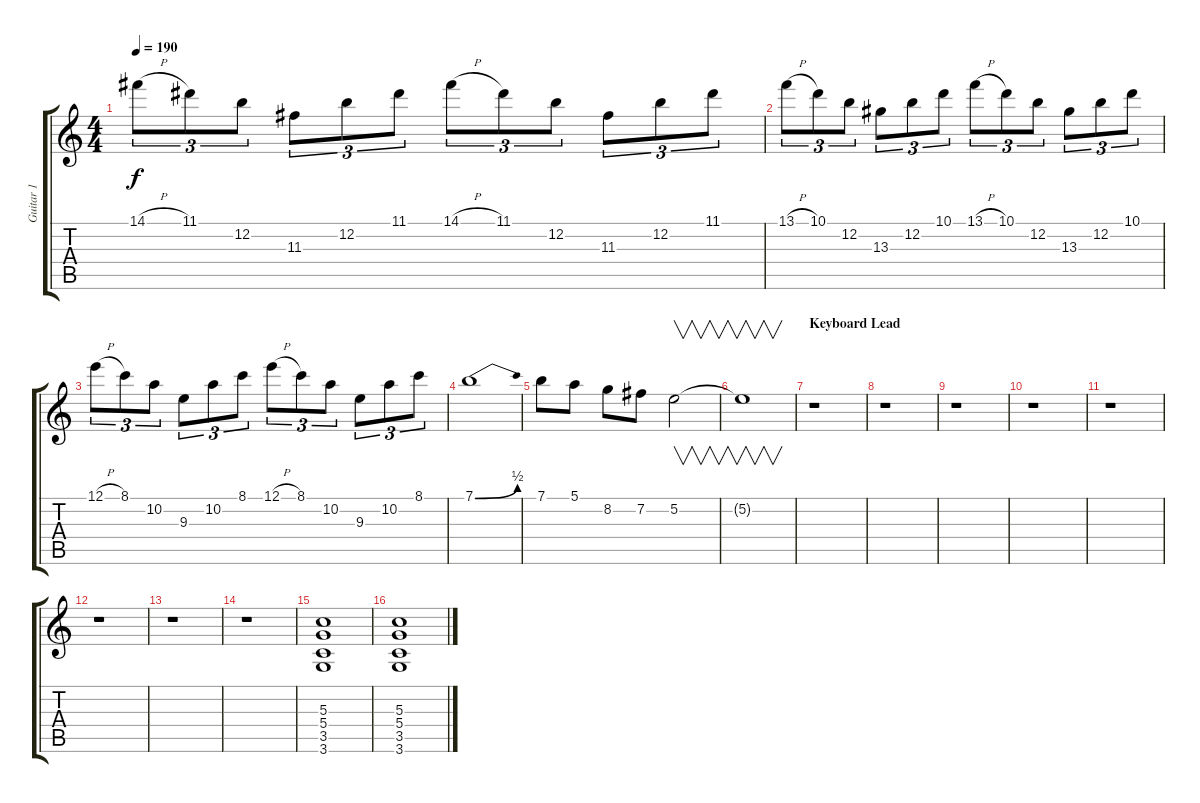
\track ("Guitar 1" "Guitar 1") {instrument distortionguitar}
\staff {score tabs}
\tuning (E4 B3 G3 D3 A2 E2) {hide}
\ts (4 4)
\tempo 190
\clef g2
\ks c
14.1{h}.8{tu (3 2) dy f} 11.1.8{tu (3 2)} 12.2.8{tu (3 2)} 11.3.8{tu (3 2)} 12.2.8{tu (3 2)} 11.1.8{tu (3 2)} 14.1{h}.8{tu (3 2)} 11.1.8{tu (3 2)} 12.2.8{tu (3 2)} 11.3.8{tu (3 2)} 12.2.8{tu (3 2)} 11.1.8{tu (3 2)} |
13.1{h}.8{tu (3 2)} 10.1.8{tu (3 2)} 12.2.8{tu (3 2)} 13.3.8{tu (3 2)} 12.2.8{tu (3 2)} 10.1.8{tu (3 2)} 13.1{h}.8{tu (3 2)} 10.1.8{tu (3 2)} 12.2.8{tu (3 2)} 13.3.8{tu (3 2)} 12.2.8{tu (3 2)} 10.1.8{tu (3 2)} |
12.1{h}.8{tu (3 2)} 8.1.8{tu (3 2)} 10.2.8{tu (3 2)} 9.3.8{tu (3 2)} 10.2.8{tu (3 2)} 8.1.8{tu (3 2)} 12.1{h}.8{tu (3 2)} 8.1.8{tu (3 2)} 10.2.8{tu (3 2)} 9.3.8{tu (3 2)} 10.2.8{tu (3 2)} 8.1.8{tu (3 2)} |
7.1{be (bend 0 0 60 2)}.1 |
7.1.8 5.1.8 8.2.8 7.2.8 5.2.2{v} |
5.2{t}.1{v} |
\section ("" "Keyboard Lead")
r.1 |
r.1 |
r.1 |
r.1 |
r.1 |
r.1 |
r.1 |
r.1 |
(5.3 5.4 3.5 3.6).1 |
(5.3 5.4 3.5 3.6).1
